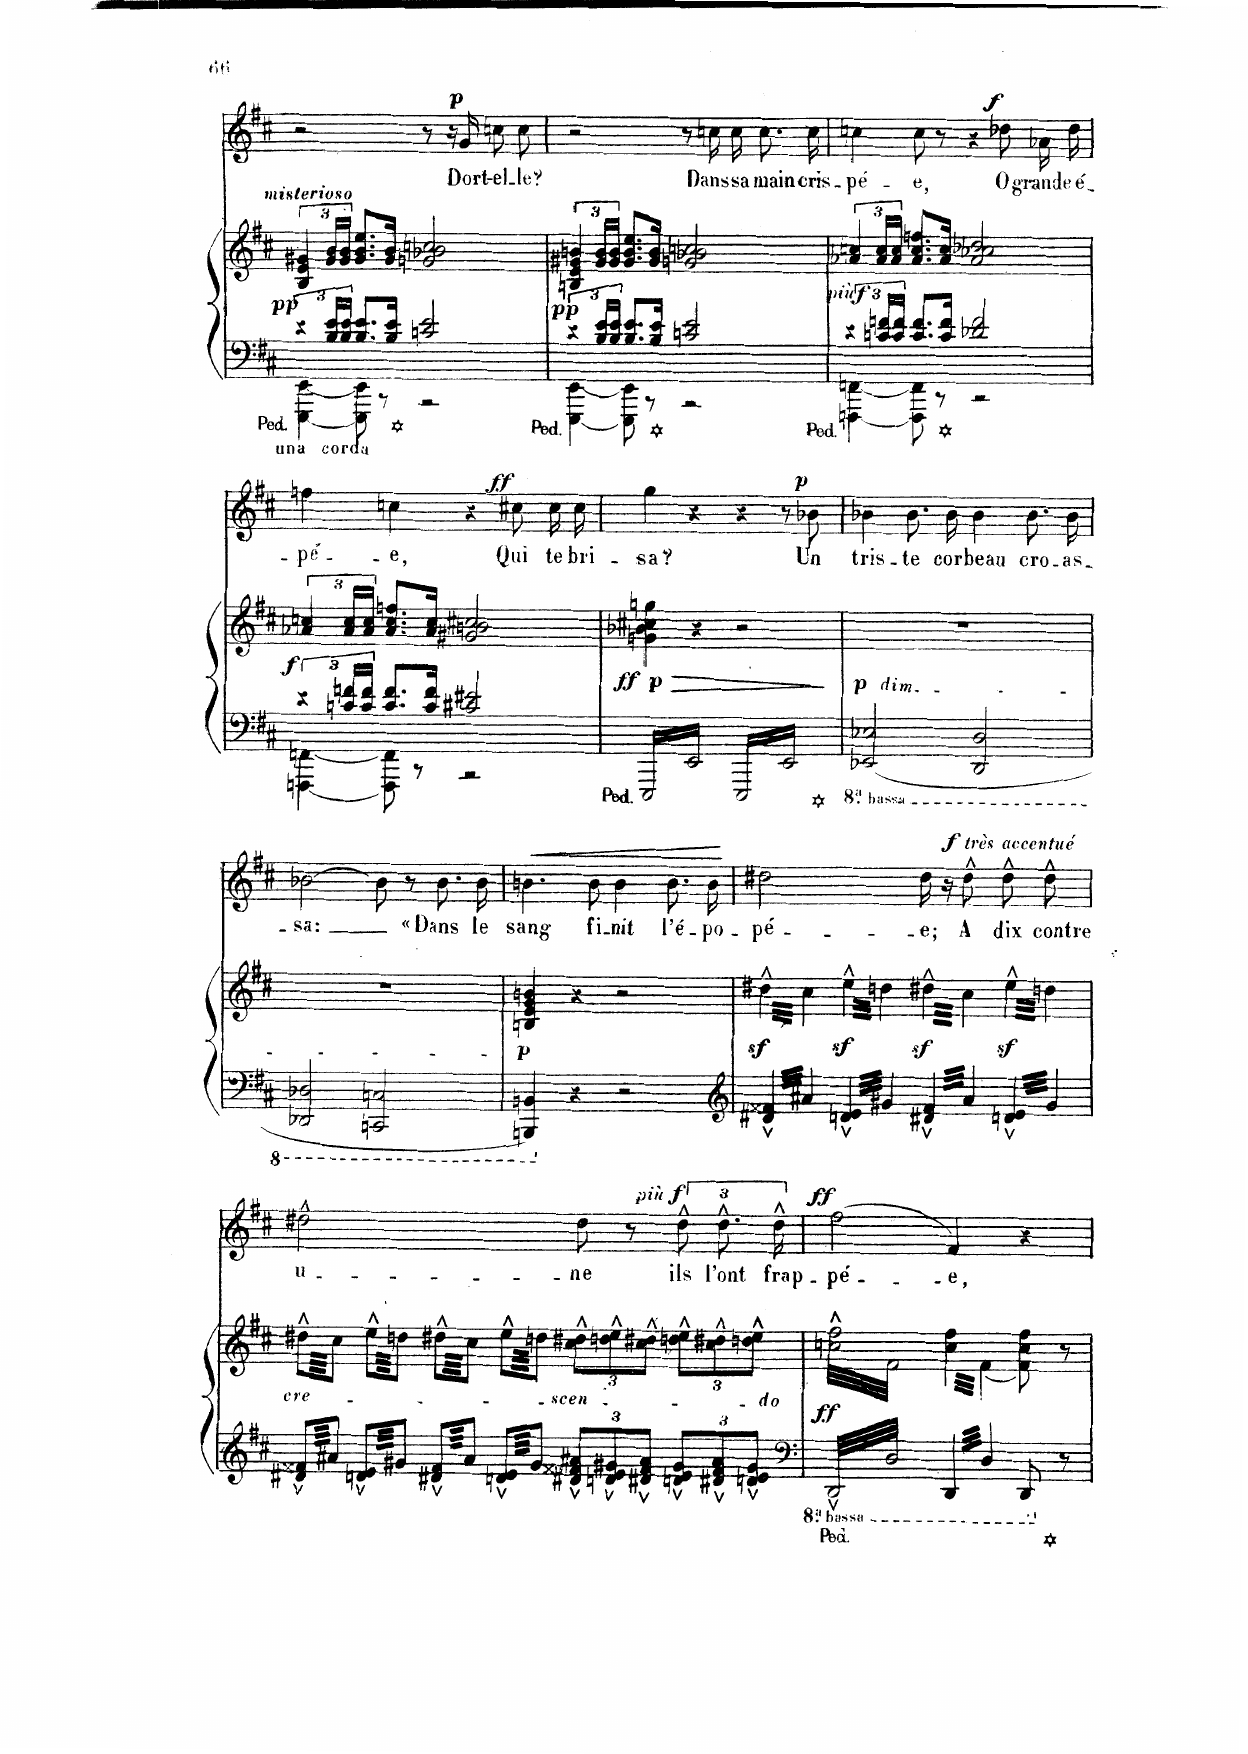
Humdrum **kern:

**kern	**kern	**dynam	**kern	**text	**dynam
*part2	*part2	*part2	*part1	*part1	*part1
*staff3	*staff2	*staff2/3	*staff1	*staff1	*staff1
*I"PIANO	*	*	*I"CHANT	*	*
*I'Pno	*	*	*	*	*
*clefF4	*clefG2	*	*clefG2	*	*
*k[f#c#]	*k[f#c#]	*	*k[f#c#]	*	*
*M4/4	*M4/4	*	*M4/4	*	*
=26	=26	=26	=26	=26	=26
*^	*	*	*	*	*
!LO:TX:b:t=una corda	!	!	!	!	!	!
!	!	!	!LO:DY:b	!	!	!
6r	[4EEE\ [4EE\	6B/ 6e/ 6g#X/	pp	2r	.	.
24B/ 24e/LL	.	24g#/ 24b/LL	.	.	.	.
24B/ 24e/JJ	.	24g#/ 24b/JJ	.	.	.	.
8.B/ 8.e/L	8EEE\] 8EE\]	8.g#/ 8.b/ 8.ee/L	.	.	.	.
.	8r	.	.	.	.	.
16B/ 16e/Jk	.	16g#/ 16b/Jk	.	.	.	.
2cn/ 2e/	2r	2gn/ 2b-X/ 2ccn/	.	8r	.	.
.	.	.	.	16r	.	.
!	!	!	!	!	!	!LO:DY:a
.	.	.	.	16g/	Dort-	p
.	.	.	.	8ccn\L	-el-	.
.	.	.	.	8cc\J	-le?	.
=27	=27	=27	=27	=27	=27	=27
!	!	!	!LO:DY:b	!	!	!
6r	[4EEE\ [4EE\	6Bn/ 6e/ 6g#X/ 6bn/	pp	2r	.	.
24B/ 24e/LL	.	24g#/ 24b/LL	.	.	.	.
24B/ 24e/JJ	.	24g#/ 24b/JJ	.	.	.	.
8.B/ 8.e/L	8EEE\] 8EE\]	8.g#/ 8.b/ 8.ee/L	.	.	.	.
.	8r	.	.	.	.	.
16B/ 16e/Jk	.	16g#/ 16b/Jk	.	.	.	.
2cn/ 2e/	2r	2gn/ 2b-X/ 2ccn/	.	8r	.	.
.	.	.	.	16ccn\LL	Dans	.
.	.	.	.	16cc\JJ	sa	.
.	.	.	.	8.cc\L	main	.
.	.	.	.	16cc\Jk	cris-	.
=28	=28	=28	=28	=28	=28	=28
!	!	!	!LO:DY:b	!	!	!
!	!	!	!LO:DY:n=1:b	!	!	!
6r	[4FFFn\ [4FFn\	6a-X/ 6ccn/	other-dynamics f	4ccn\	-pé-	.
24cn/ 24fn/LL	.	24a-/ 24cc/LL	.	.	.	.
24c/ 24f/JJ	.	24a-/ 24cc/JJ	.	.	.	.
8.c/ 8.f/L	8FFF\] 8FF\]	8.a-/ 8.cc/ 8.ffn/L	.	8cc\	-e,	.
.	8r	.	.	8r	.	.
16c/ 16f/Jk	.	16a-/ 16cc/Jk	.	.	.	.
2d-X/ 2f/	2r	2a-/ 2cc-X/ 2dd-X/	.	4r	.	.
!	!	!	!	!	!	!LO:DY:a
.	.	.	.	8dd-X\L	O	f
.	.	.	.	16a-X\L	grande	.
.	.	.	.	16dd-\JJ	é-	.
=29	=29	=29	=29	=29	=29	=29
!	!	!	!LO:DY:b	!	!	!
6r	[4FFFn\ [4FFn\	6a-X/ 6ccn/	f	4ffn\	-pé-	.
24cn/ 24fn/LL	.	24a-/ 24cc/LL	.	.	.	.
24c/ 24f/JJ	.	24a-/ 24cc/JJ	.	.	.	.
8.c/ 8.f/L	8FFF\] 8FF\]	8.a-/ 8.cc/ 8.ffn/L	.	4ccn\	-e,	.
.	8r	.	.	.	.	.
16c/ 16f/Jk	.	16a-/ 16cc/Jk	.	.	.	.
2c#X/ 2e#X/	2r	2g#X/ 2bn/ 2cc#X/	.	4r	.	.
!	!	!	!	!	!	!LO:DY:a
.	.	.	.	8cc#X\L	Qui	ff
.	.	.	.	16cc#\L	te	.
.	.	.	.	16cc#\JJ	bri-	.
*v	*v	*	*	*	*	*
=30	=30	=30	=30	=30	=30
!	!	!LO:DY:a=2	!	!	!
!	!	!LO:DY:n=1:b	!	!	!
6.EEE/	4gn\ 4b-X\ 4cc#X\ 4ggn\	p ff	4gg\	-sa?	.
6.EE/	4r	.	4r	.	.
6.EEE/	2r	.	4r	.	.
6.EE/	.	.	8r	.	.
!	!	!	!	!	!LO:DY:a
.	.	.	8b-X\	Un	p
=31	=31	=31	=31	=31	=31
!LO:TX:a:i:t=dim.	!	!	!	!	!
!	!	!LO:DY:a=2	!	!	!
2EEE-X/ 2EE-X/	1r	p	4b-X\	tris-	.
.	.	.	8.b-\L	-te	.
.	.	.	16b-\Jk	cor-	.
*8ba	*	*	*	*	*
2DDD/ 2DD/	.	.	4b-\	-beau	.
.	.	.	8.b-\L	cro-	.
.	.	.	16b-\Jk	-as-	.
=32	=32	=32	=32	=32	=32
2DDD-X/ 2DD-X/	1r	.	[2b-X\	-sa :	.
2CCCn/ 2CCn/	.	.	8b-\]	.	.
.	.	.	8r	.	.
.	.	.	8.b-\L	« Dans	.
.	.	.	16b-\Jk	le	.
=33	=33	=33	=33	=33	=33
!	!	!LO:DY:b	!	!	!LO:HP:b
4BBBBn/ 4BBBn/	4Bn/ 4e/ 4g/ 4bn/	p	4.bn\	sang	<
*X8ba	*	*	*	*	*
4r	4r	.	.	.	.
.	.	.	8b\	fi-	.
2r	2r	.	4b\	-nit	.
.	.	.	8.b\L	l'é-	.
.	.	.	16b\Jk	-po-	.
.	.	.	.	.	[
=34	=34	=34	=34	=34	=34
*clefG2	*	*	*	*	*
*	*tremolo	*	*	*	*
12.d#X/^^ 12.f##X/^^	64dd#Xz<^^\LLLL	.	2dd#X\	-pé-	.
.	64cc#\	.	.	.	.
.	64dd#Xz<^^\	.	.	.	.
.	64cc#\	.	.	.	.
.	64dd#Xz<^^\	.	.	.	.
.	64cc#\	.	.	.	.
.	64dd#Xz<^^\	.	.	.	.
.	64cc#\	.	.	.	.
12.a#X/	64dd#Xz<^^\	.	.	.	.
.	64cc#\	.	.	.	.
.	64dd#Xz<^^\	.	.	.	.
.	64cc#\	.	.	.	.
.	64dd#Xz<^^\	.	.	.	.
.	64cc#\	.	.	.	.
.	64dd#Xz<^^\	.	.	.	.
.	64cc#\JJJJ	.	.	.	.
12.dn/^^ 12.e/^^	64eez<^^\LLLL	.	.	.	.
.	64ddn\	.	.	.	.
.	64eez<^^\	.	.	.	.
.	64ddn\	.	.	.	.
.	64eez<^^\	.	.	.	.
.	64ddn\	.	.	.	.
.	64eez<^^\	.	.	.	.
.	64ddn\	.	.	.	.
12.g#X/	64eez<^^\	.	.	.	.
.	64ddn\	.	.	.	.
.	64eez<^^\	.	.	.	.
.	64ddn\	.	.	.	.
.	64eez<^^\	.	.	.	.
.	64ddn\	.	.	.	.
.	64eez<^^\	.	.	.	.
.	64ddn\JJJJ	.	.	.	.
12.d#X/^^ 12.f##/^^	64dd#Xz<^^\LLLL	.	16dd#\	-e;	.
.	64cc#\	.	.	.	.
.	64dd#Xz<^^\	.	.	.	.
.	64cc#\	.	.	.	.
!	!	!	!	!	!LO:DY:a
.	64dd#Xz<^^\	.	16r	.	f
.	64cc#\	.	.	.	.
.	64dd#Xz<^^\	.	.	.	.
.	64cc#\	.	.	.	.
!	!	!	!LO:TX:i:t=très accentué	!	!
12.a#/	64dd#Xz<^^\	.	8dd#^^\	A	.
.	64cc#\	.	.	.	.
.	64dd#Xz<^^\	.	.	.	.
.	64cc#\	.	.	.	.
.	64dd#Xz<^^\	.	.	.	.
.	64cc#\	.	.	.	.
.	64dd#Xz<^^\	.	.	.	.
.	64cc#\JJJJ	.	.	.	.
12.dn/^^ 12.e/^^	64eez<^^\LLLL	.	8dd#^^\L	dix	.
.	64ddn\	.	.	.	.
.	64eez<^^\	.	.	.	.
.	64ddn\	.	.	.	.
.	64eez<^^\	.	.	.	.
.	64ddn\	.	.	.	.
.	64eez<^^\	.	.	.	.
.	64ddn\	.	.	.	.
12.g#/	64eez<^^\	.	8dd#^^\J	contre	.
.	64ddn\	.	.	.	.
.	64eez<^^\	.	.	.	.
.	64ddn\	.	.	.	.
.	64eez<^^\	.	.	.	.
.	64ddn\	.	.	.	.
.	64eez<^^\	.	.	.	.
.	64ddn\JJJJ	.	.	.	.
=35	=35	=35	=35	=35	=35
!	!LO:TX:b:i:t=cresc.	!	!	!	!
!	!	!LO:DY:a	!	!	!
24.d#X/^^ 24.f##X/^^L	64dd#X^^\LLLL	mp	2dd#X^^\	u-	.
.	64cc#\	.	.	.	.
.	64dd#X^^\	.	.	.	.
.	64cc#\	.	.	.	.
24.a#X/J	64dd#X^^\	.	.	.	.
.	64cc#\	.	.	.	.
.	64dd#X^^\	.	.	.	.
.	64cc#\JJJJ	.	.	.	.
24.dn/^^ 24.e/^^L	64ee^^\LLLL	.	.	.	.
.	64ddn\	.	.	.	.
.	64ee^^\	.	.	.	.
.	64ddn\	.	.	.	.
24.g#X/J	64ee^^\	.	.	.	.
.	64ddn\	.	.	.	.
.	64ee^^\	.	.	.	.
.	64ddn\JJJJ	.	.	.	.
24.d#X/^^ 24.f##/^^L	64dd#X^^\LLLL	.	.	.	.
.	64cc#\	.	.	.	.
.	64dd#X^^\	.	.	.	.
.	64cc#\	.	.	.	.
24.a#/J	64dd#X^^\	.	.	.	.
.	64cc#\	.	.	.	.
.	64dd#X^^\	.	.	.	.
.	64cc#\JJJJ	.	.	.	.
24.dn/^^ 24.e/^^L	64ee^^\LLLL	.	.	.	.
.	64dd#\	.	.	.	.
.	64ee^^\	.	.	.	.
.	64dd#\	.	.	.	.
24.g#/J	64ee^^\	.	.	.	.
.	64dd#\	.	.	.	.
.	64ee^^\	.	.	.	.
.	64dd#\JJJJ	.	.	.	.
*	*Xtremolo	*	*	*	*
12d#X/^^ 12f##X/^^ 12a#X/^^L	12cc#X\^^ 12dd#\^^L	.	8dd#\	-ne	.
.	.	.	.	.	.
.	.	.	.	.	.
.	.	.	.	.	.
12dn/^^ 12e/^^ 12g#X/^^	12ddn\^^ 12ee\^^	.	.	.	.
.	.	.	8r	.	.
12d#X/^^ 12f##/^^ 12a#/^^J	12cc#X\^^ 12dd\^^J	.	.	.	.
!	!	!LO:DY:a	!	!	!LO:DY:a
!	!	!	!	!	!LO:DY:n=1:a
12dn/^^ 12e/^^ 12g#/^^L	12ddn\^^ 12ee\^^L	f	12dd#^^\L	ils	other-dynamics f
12d#X/^^ 12f##/^^ 12a#/^^	12cc#X\^^ 12dd\^^	.	12.dd#^^\	l'ont	.
12dn/^^ 12e/^^ 12g#/^^J	12ddn\^^ 12ee\^^J	.	.	.	.
.	.	.	24dd#^^\Jk	frap-	.
=36	=36	=36	=36	=36	=36
*clefF4	*	*	*	*	*
!	!	!LO:DY:b	!	!	!LO:DY:a
*	*tremolo	*	*	*	*
6.DDD^^/	64ccn\^^ 64ff#\^^LLLL	ff	(2ff#\	-pé-	ff
.	64f#\	.	.	.	.
.	64ccn\^^ 64ff#\^^	.	.	.	.
.	64f#\	.	.	.	.
.	64ccn\^^ 64ff#\^^	.	.	.	.
.	64f#\	.	.	.	.
.	64ccn\^^ 64ff#\^^	.	.	.	.
.	64f#\	.	.	.	.
.	64ccn\^^ 64ff#\^^	.	.	.	.
.	64f#\	.	.	.	.
.	64ccn\^^ 64ff#\^^	.	.	.	.
.	64f#\	.	.	.	.
.	64ccn\^^ 64ff#\^^	.	.	.	.
.	64f#\	.	.	.	.
.	64ccn\^^ 64ff#\^^	.	.	.	.
.	64f#\	.	.	.	.
*8ba	*	*	*	*	*
6.DD/	64ccn\^^ 64ff#\^^	.	.	.	.
.	64f#\	.	.	.	.
.	64ccn\^^ 64ff#\^^	.	.	.	.
.	64f#\	.	.	.	.
.	64ccn\^^ 64ff#\^^	.	.	.	.
.	64f#\	.	.	.	.
.	64ccn\^^ 64ff#\^^	.	.	.	.
.	64f#\	.	.	.	.
.	64ccn\^^ 64ff#\^^	.	.	.	.
.	64f#\	.	.	.	.
.	64ccn\^^ 64ff#\^^	.	.	.	.
.	64f#\	.	.	.	.
.	64ccn\^^ 64ff#\^^	.	.	.	.
.	64f#\	.	.	.	.
.	64ccn\^^ 64ff#\^^	.	.	.	.
.	64f#\JJJJ	.	.	.	.
12.DDD/	64cc\ 64ff#\LLLL	.	4f#/)	-e,	.
.	[<64f#\	.	.	.	.
.	64cc\ 64ff#\	.	.	.	.
.	[<64f#\	.	.	.	.
.	64cc\ 64ff#\	.	.	.	.
.	[<64f#\	.	.	.	.
.	64cc\ 64ff#\	.	.	.	.
.	[<64f#\	.	.	.	.
12.DD/	64cc\ 64ff#\	.	.	.	.
.	[<64f#\	.	.	.	.
.	64cc\ 64ff#\	.	.	.	.
.	[<64f#\	.	.	.	.
.	64cc\ 64ff#\	.	.	.	.
.	[<64f#\	.	.	.	.
.	64cc\ 64ff#\	.	.	.	.
.	64f#\JJJJ	.	.	.	.
*	*Xtremolo	*	*	*	*
8DDD/	8f#\] 8cc\ 8ff#\	.	4r	.	.
.	.	.	.	.	.
.	.	.	.	.	.
.	.	.	.	.	.
.	.	.	.	.	.
.	.	.	.	.	.
.	.	.	.	.	.
.	.	.	.	.	.
8r	8r	.	.	.	.
*X8ba	*	*	*	*	*
=	=	=	=	=	=
*-	*-	*-	*-	*-	*-
